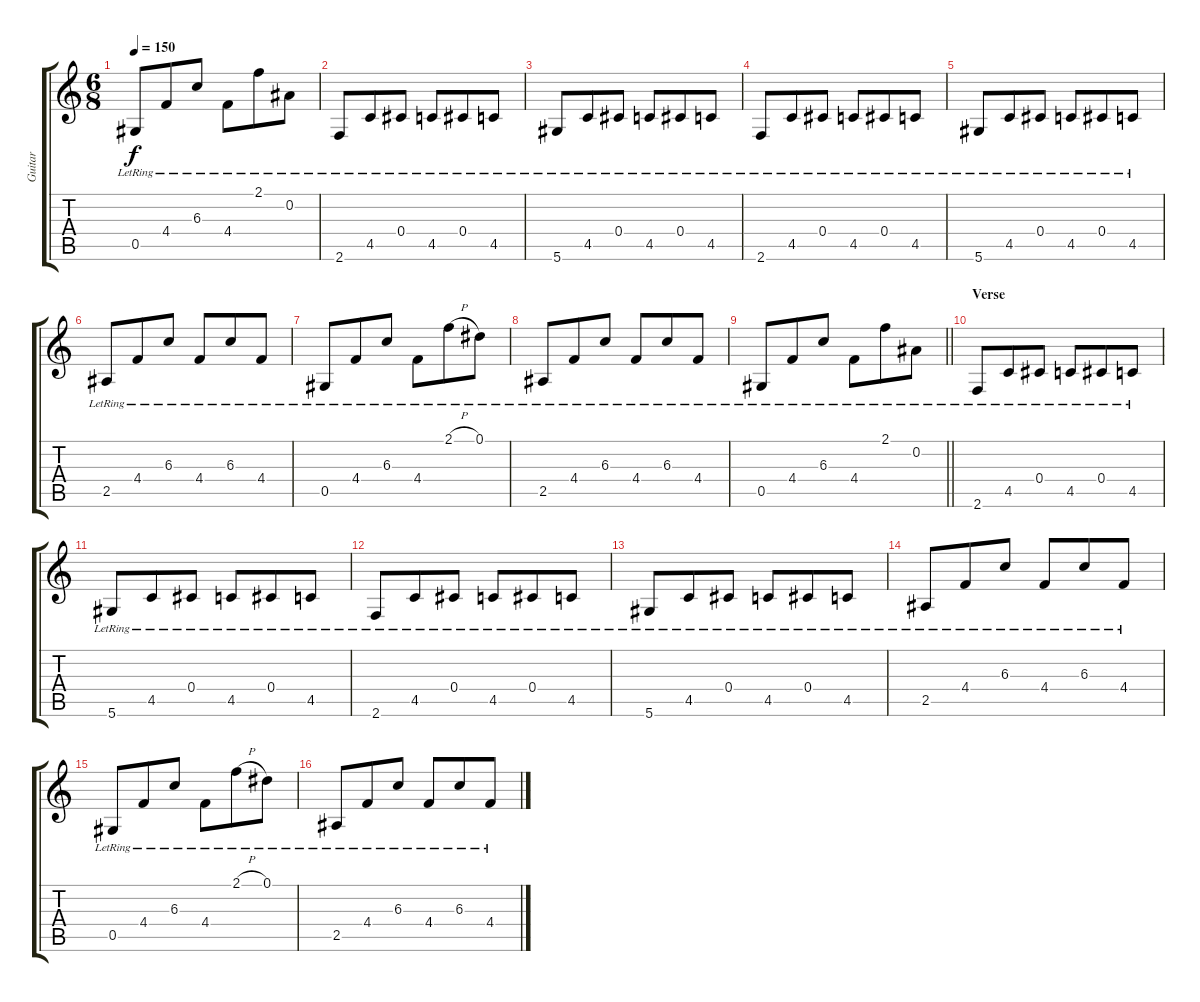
\track ("Guitar" "Guitar") {instrument distortionguitar}
\staff {score tabs}
\tuning (Eb4 Bb3 Gb3 Db3 Ab2 Eb2) {hide}
\ts (6 8)
\tempo 150
\clef g2
\ks c
0.5{lr}.8{dy f} 4.4{lr}.8 6.3{lr}.8 4.4{lr}.8 2.1{lr}.8 0.2{lr}.8 |
2.6{lr}.8 4.5{lr}.8 0.4{lr}.8 4.5{lr}.8 0.4{lr}.8 4.5{lr}.8 |
5.6{lr}.8 4.5{lr}.8 0.4{lr}.8 4.5{lr}.8 0.4{lr}.8 4.5{lr}.8 |
2.6{lr}.8 4.5{lr}.8 0.4{lr}.8 4.5{lr}.8 0.4{lr}.8 4.5{lr}.8 |
5.6{lr}.8 4.5{lr}.8 0.4{lr}.8 4.5{lr}.8 0.4{lr}.8 4.5{lr}.8 |
2.5{lr}.8 4.4{lr}.8 6.3{lr}.8 4.4{lr}.8 6.3{lr}.8 4.4{lr}.8 |
0.5{lr}.8 4.4{lr}.8 6.3{lr}.8 4.4{lr}.8 2.1{h lr}.8 0.1{lr}.8 |
2.5{lr}.8 4.4{lr}.8 6.3{lr}.8 4.4{lr}.8 6.3{lr}.8 4.4{lr}.8 |
\barLineRight lightlight
0.5{lr}.8 4.4{lr}.8 6.3{lr}.8 4.4{lr}.8 2.1{lr}.8 0.2{lr}.8 |
\section ("" "Verse")
2.6{lr}.8 4.5{lr}.8 0.4{lr}.8 4.5{lr}.8 0.4{lr}.8 4.5{lr}.8 |
5.6{lr}.8 4.5{lr}.8 0.4{lr}.8 4.5{lr}.8 0.4{lr}.8 4.5{lr}.8 |
2.6{lr}.8 4.5{lr}.8 0.4{lr}.8 4.5{lr}.8 0.4{lr}.8 4.5{lr}.8 |
5.6{lr}.8 4.5{lr}.8 0.4{lr}.8 4.5{lr}.8 0.4{lr}.8 4.5{lr}.8 |
2.5{lr}.8 4.4{lr}.8 6.3{lr}.8 4.4{lr}.8 6.3{lr}.8 4.4{lr}.8 |
0.5{lr}.8 4.4{lr}.8 6.3{lr}.8 4.4{lr}.8 2.1{h lr}.8 0.1{lr}.8 |
2.5{lr}.8 4.4{lr}.8 6.3{lr}.8 4.4{lr}.8 6.3{lr}.8 4.4{lr}.8
